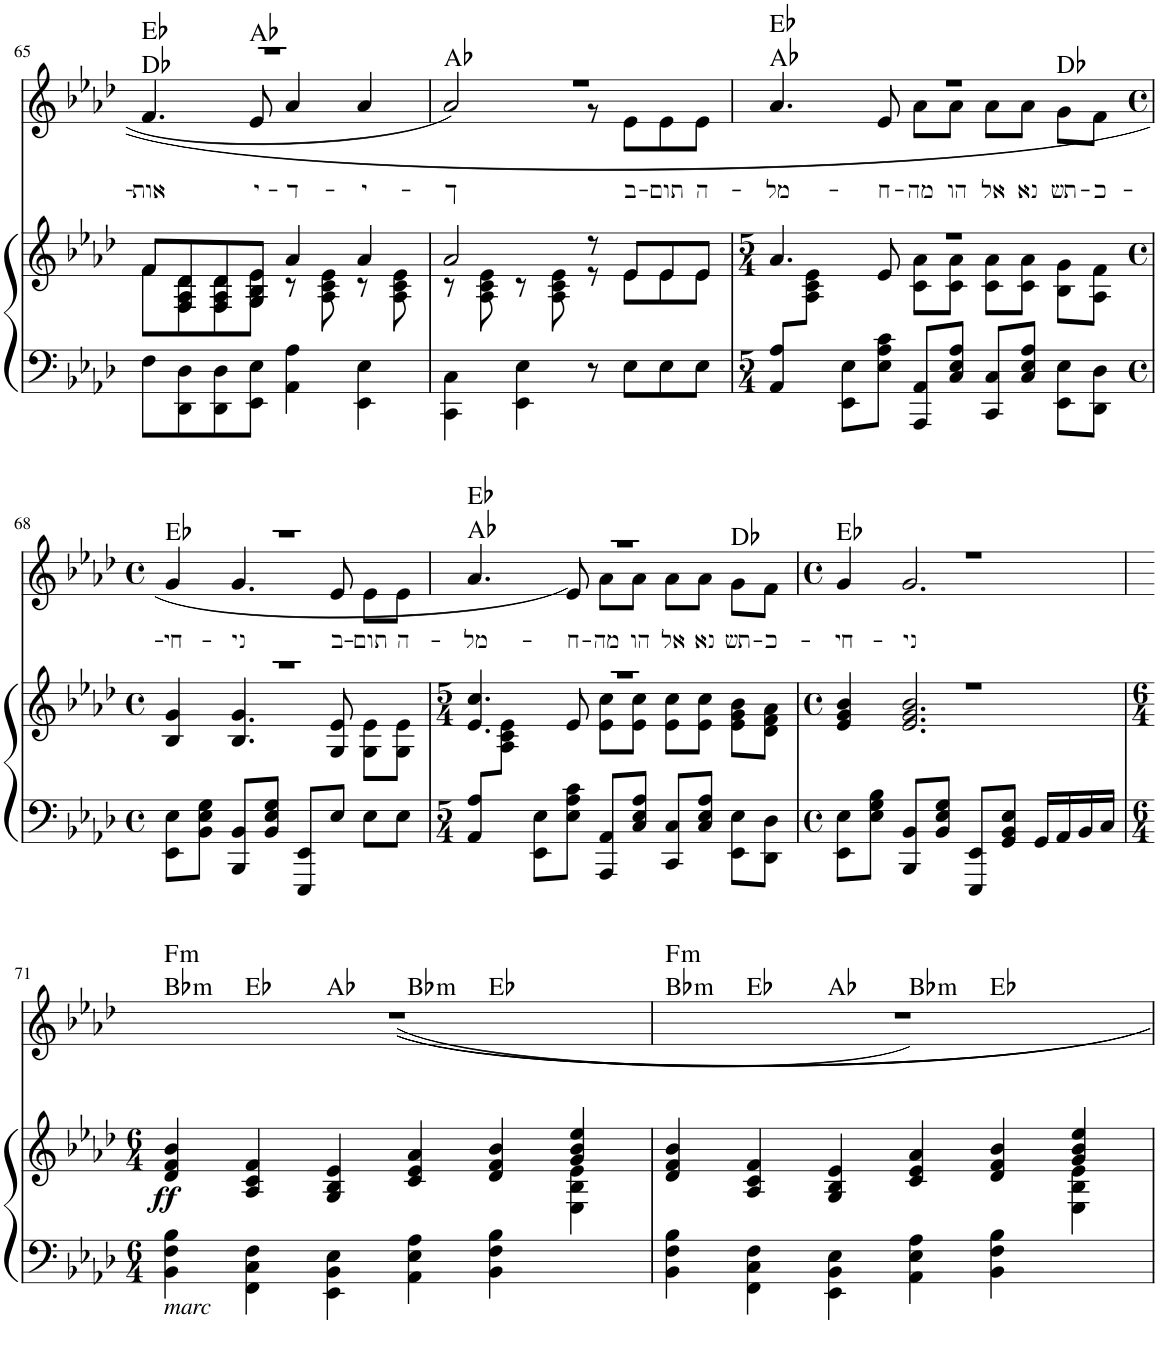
**kern	**kern	**dynam	**kern	**text	**harte
*part2	*part2	*part2	*part1	*part1	*part1
*staff3	*staff2	*staff2/3	*staff1	*staff1	*
*I"Piano	*	*	*I"Canto	*	*
*I'Pno	*	*	*	*	*
!!LO:PB:g=z
*clefF4	*clefG2	*	*clefG2	*	*
*k[b-e-a-d-]	*k[b-e-a-d-]	*	*k[b-e-a-d-]	*	*
*M4/4	*M4/4	*	*M4/4	*	*
*met(c)	*met(c)	*	*met(c)	*	*
=65	=65	=65	=65	=65	=65
*	*^	*	*^	*	*
!	!	!	!	!	!	!LO:LY:b	!
8F\L	8f/L	8f\L	.	1r	4.f/	-אות	Db:maj Eb:maj
8DD-\ 8D-\	8F/ 8A-/ 8d-/	8F\ 8A-\ 8d-\	.	.	.	.	.
8DD-\ 8D-\	8F/ 8A-/ 8d-/	8F\ 8A-\ 8d-\	.	.	.	.	.
!	!	!	!	!	!	!LO:LY:b	!
8EE-\ 8E-\J	8G/ 8B-/ 8e-/J	8G\ 8B-\ 8e-\J	.	.	8e-/	י-	Ab:maj
!	!	!	!	!	!	!LO:LY:b	!
4AA-\ 4A-\	4a-/	8r	.	.	4a-/	-ד-	.
.	.	8A-\ 8c\ 8e-\	.	.	.	.	.
!	!	!	!	!	!	!LO:LY:b	!
4EE-\ 4E-\	4a-/	8r	.	.	4a-/	-י-	.
.	.	8A-\ 8c\ 8e-\	.	.	.	.	.
=66	=66	=66	=66	=66	=66	=66	=66
!	!	!	!	!	!	!LO:LY:b	!
4CC\ 4C\	2a-/	8r	.	1r	(2a-/	-ך	Ab:maj
.	.	8A-\ 8c\ 8e-\	.	.	.	.	.
4EE-\ 4E-\	.	8r	.	.	.	.	.
.	.	8A-\ 8c\ 8e-\	.	.	.	.	.
8r	8r	8r	.	.	8r	.	.
!	!	!	!	!	!	!LO:LY:b	!
8E-\L	8e-/L	8e-\L	.	.	8e-\L	ב-	.
!	!	!	!	!	!	!LO:LY:b	!
8E-\	8e-/	8e-\	.	.	8e-\	-תום	.
!	!	!	!	!	!	!LO:LY:b	!
8E-\J	8e-/J	8e-\J	.	.	8e-\J	ה-	.
*	*v	*v	*	*	*	*	*
=67	=67	=67	=67	=67	=67	=67
*M5/4	*M5/4	*	*	*	*	*
*	*^	*	*	*	*	*
*	*	*^	*	*	*	*	*
!	!	!	!	!	!	!	!LO:LY:b	!
8AA-/ 8A-/L	4%5r	4.a-/	8ryy	.	1r	4.a-/	-מל-	Ab:maj Eb:maj
8ryy	.	.	8A-\ 8c\ 8e-\J	.	.	.	.	.
8EE-\ 8E-\L	.	.	1ryy	.	.	.	.	.
!	!	!	!	!	!	!	!LO:LY:b	!
8E-\ 8A-\ 8c\J	.	8e-/	.	.	.	8e-/	-ח-	.
!	!	!	!	!	!	!	!LO:LY:b	!
8AAA-/ 8AA-/L	.	8c\ 8a-\L	.	.	.	8a-\L	-מה	.
!	!	!	!	!	!	!	!LO:LY:b	!
8C/ 8E-/ 8A-/J	.	8c\ 8a-\J	.	.	.	8a-\J	הו	.
!	!	!	!	!	!	!	!LO:LY:b	!
8CC/ 8C/L	.	8c\ 8a-\L	.	.	.	8a-\L	אל	.
!	!	!	!	!	!	!	!LO:LY:b	!
8C/ 8E-/ 8A-/J	.	8c\ 8a-\J	.	.	.	8a-\J	נא	.
!	!	!	!	!	!	!	!LO:LY:b	!
8EE-\ 8E-\L	.	8B-\ 8g\L	.	.	4ryy	8g\L	תש-	Db:maj
!	!	!	!	!	!	!	!LO:LY:b	!
8DD-\ 8D-\J	.	8A-\ 8f\J	.	.	.	8f\J	-כ-	.
*	*v	*v	*v	*	*	*	*	*
!!LO:LB:g=z	!!
=68	=68	=68	=68	=68	=68	=68
*M4/4	*M4/4	*	*M4/4	*	*	*
*met(c)	*met(c)	*	*met(c)	*	*	*
*	*^	*	*	*	*	*
!	!	!	!	!	!	!LO:LY:b	!
8EE-\ 8E-\L	1r	4B-/ 4g/	.	1r	4g/	-חי-	Eb:maj
8BB-\ 8E-\ 8G\J	.	.	.	.	.	.	.
!	!	!	!	!	!	!LO:LY:b	!
8BBB-/ 8BB-/L	.	4.B-/ 4.g/	.	.	(4.g/	-ני	.
8BB-/ 8E-/ 8G/J	.	.	.	.	.	.	.
8EEE-/ 8EE-/L	.	.	.	.	.	.	.
!	!	!	!	!	!	!LO:LY:b	!
8E-/J	.	8G/ 8e-/	.	.	8e-/	ב-	.
!	!	!	!	!	!	!LO:LY:b	!
8E-\L	.	8G\ 8e-\L	.	.	8e-\L	-תום	.
!	!	!	!	!	!	!LO:LY:b	!
8E-\J	.	8G\ 8e-\J	.	.	8e-\J	ה-	.
*	*v	*v	*	*	*	*	*
=69	=69	=69	=69	=69	=69	=69
*M5/4	*M5/4	*	*	*	*	*
*	*^	*	*	*	*	*
*	*	*^	*	*	*	*	*
!	!	!	!	!	!	!	!LO:LY:b	!
8AA-/ 8A-/L	4%5r	4.e-/ 4.cc/	8ryy	.	1r	4.a-/	-מל-	Ab:maj Eb:maj
8ryy	.	.	8A-\ 8c\ 8e-\J	.	.	.	.	.
8EE-\ 8E-\L	.	.	1ryy	.	.	.	.	.
!	!	!	!	!	!	!	!LO:LY:b	!
8E-\ 8A-\ 8c\J	.	8e-/	.	.	.	8e-/	-ח-	.
!	!	!	!	!	!	!	!LO:LY:b	!
8AAA-/ 8AA-/L	.	8e-\ 8cc\L	.	.	.	8a-\L	-מה	.
!	!	!	!	!	!	!	!LO:LY:b	!
8C/ 8E-/ 8A-/J	.	8e-\ 8cc\J	.	.	.	8a-\J	הו	.
!	!	!	!	!	!	!	!LO:LY:b	!
8CC/ 8C/L	.	8e-\ 8cc\L	.	.	.	8a-\L	אל	.
!	!	!	!	!	!	!	!LO:LY:b	!
8C/ 8E-/ 8A-/J	.	8e-\ 8cc\J	.	.	.	8a-\J	נא	.
!	!	!	!	!	!	!	!LO:LY:b	!
8EE-\ 8E-\L	.	8e-\ 8g\ 8b-\L	.	.	4ryy	8g\L	תש-	Db:maj
!	!	!	!	!	!	!	!LO:LY:b	!
8DD-\ 8D-\J	.	8d-\ 8f\ 8a-\J	.	.	.	8f\J	-כ-	.
*	*v	*v	*v	*	*	*	*	*
=70	=70	=70	=70	=70	=70	=70
*M4/4	*M4/4	*	*M4/4	*	*	*
*met(c)	*met(c)	*	*met(c)	*	*	*
*	*^	*	*	*	*	*
!	!	!	!	!	!	!LO:LY:b	!
8EE-\ 8E-\L	1r	4e-/ 4g/ 4b-/	.	1r	4g/	-חי-	Eb:maj
8E-\ 8G\ 8B-\J	.	.	.	.	.	.	.
!	!	!	!	!	!	!LO:LY:b	!
8BBB-/ 8BB-/L	.	2.e-/ 2.g/ 2.b-/	.	.	(2.g/	-ני	.
8BB-/ 8E-/ 8G/J	.	.	.	.	.	.	.
8EEE-/ 8EE-/L	.	.	.	.	.	.	.
8GG/ 8BB-/ 8E-/J	.	.	.	.	.	.	.
16GG/LL	.	.	.	.	.	.	.
16AA-/	.	.	.	.	.	.	.
16BB-/	.	.	.	.	.	.	.
16C/JJ	.	.	.	.	.	.	.
*	*	*	*	*v	*v	*	*
!!LO:LB:g=z
=71	=71	=71	=71	=71	=71	=71
*M6/4	*M6/4	*	*	*	*	*
!LO:TX:b:i:t=marc	!	!	!	!	!	!
!	!	!	!LO:DY:b	!	!	!LO:H:n=1:kt=m
!	!	!	!	!	!	!LO:H:n=2:kt=m
*	*	*	*	*^	*	*
*	*	*	*	*	*^	*	*
*	*	*	*	*	*	*^	*	*
4BB-\ 4F\ 4B-\	4d-/ 4f/ 4b-/	4ryy	ff	1r)))	4ryy	2ryy	2.ryy	.	Bb:min F:min
*	*v	*v	*	*	*	*	*	*	*
4FF\ 4C\ 4F\	4A-/ 4c/ 4f/	.	.	1ryy	.	.	.	Eb:maj
4EE-\ 4BB-\ 4E-\	4G/ 4B-/ 4e-/	.	.	.	1ryy	.	.	Ab:maj
!	!	!	!	!	!	!	!	!LO:H:kt=m
4AA-\ 4E-\ 4A-\	4c/ 4e-/ 4a-/	.	.	.	.	2.ryy	.	Bb:min
4BB-\ 4F\ 4B-\	4d-/ 4f/ 4b-/	.	2ryy	.	.	.	.	Eb:maj
*	*^	*	*	*	*	*	*	*
4ryy	4g/ 4b-/ 4ee-/	4E-\ 4B-\ 4e-\	.	.	4ryy	.	.	.	.
=72	=72	=72	=72	=72	=72	=72	=72	=72	=72
!	!	!	!	!	!	!	!	!	!LO:H:n=1:kt=m
!	!	!	!	!	!	!	!	!	!LO:H:n=2:kt=m
4BB-\ 4F\ 4B-\	4d-/ 4f/ 4b-/	4ryy	.	1r	4ryy	2ryy	2.ryy	.	Bb:min F:min
*	*v	*v	*	*	*	*	*	*	*
4FF\ 4C\ 4F\	4A-/ 4c/ 4f/	.	.	1ryy	.	.	.	Eb:maj
4EE-\ 4BB-\ 4E-\	4G/ 4B-/ 4e-/	.	.	.	1ryy	.	.	Ab:maj
!	!	!	!	!	!	!	!	!LO:H:kt=m
4AA-\ 4E-\ 4A-\	4c/ 4e-/ 4a-/	.	.	.	.	2.ryy	.	Bb:min
4BB-\ 4F\ 4B-\	4d-/ 4f/ 4b-/	.	2ryy	.	.	.	.	Eb:maj
*	*^	*	*	*	*	*	*	*
4ryy	4g/ 4b-/ 4ee-/	4E-\ 4B-\ 4e-\	.	.	4ryy	.	.	.	.
*	*v	*v	*	*	*	*	*	*	*
*	*	*	*v	*v	*v	*v	*	*
=	=	=	=	=	=
*-	*-	*-	*-	*-	*-
